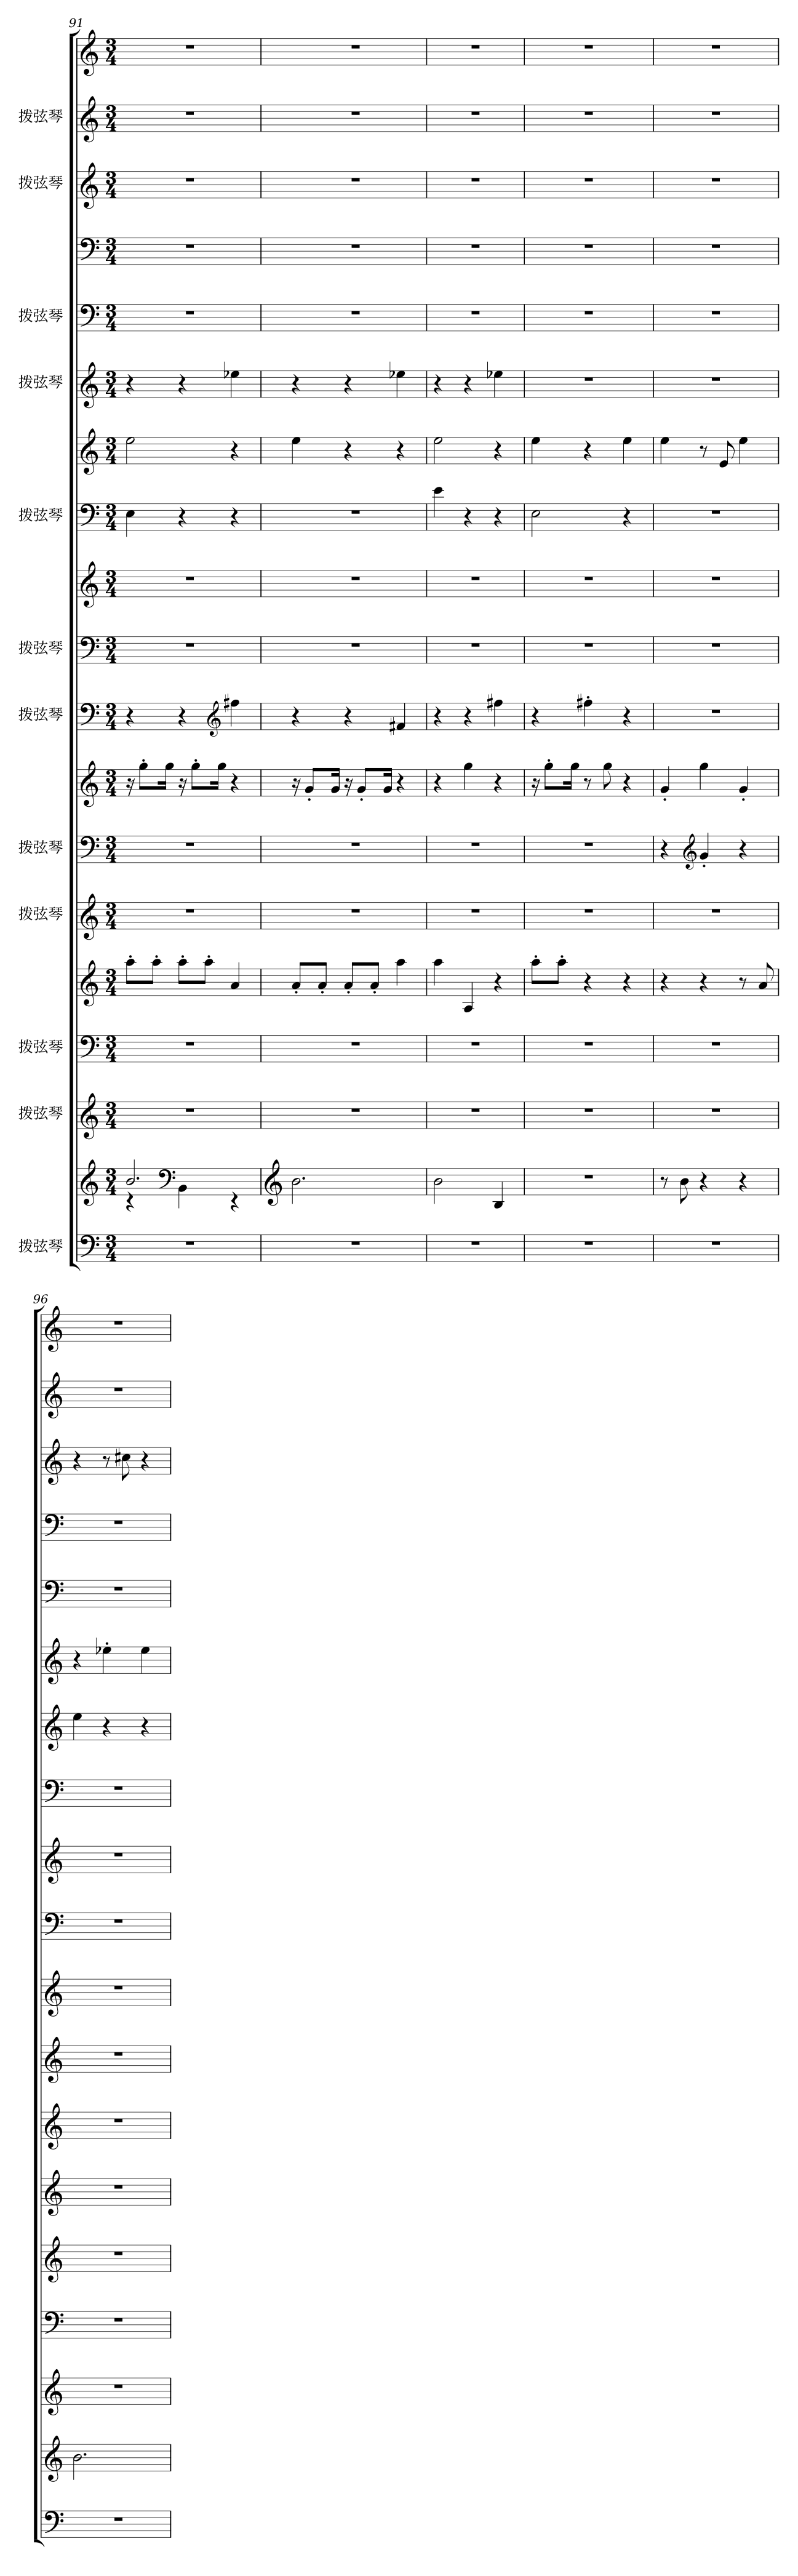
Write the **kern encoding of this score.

**kern	**kern	**kern	**kern	**kern	**kern	**kern	**kern	**kern	**kern	**kern	**kern	**kern	**kern	**kern	**kern	**kern	**kern	**kern
*part12	*part12	*part11	*part10	*part10	*part9	*part8	*part8	*part7	*part6	*part6	*part5	*part5	*part4	*part3	*part3	*part2	*part1	*part1
*staff19	*staff18	*staff17	*staff16	*staff15	*staff14	*staff13	*staff12	*staff11	*staff10	*staff9	*staff8	*staff7	*staff6	*staff5	*staff4	*staff3	*staff2	*staff1
*I"拨弦琴	*	*I"拨弦琴	*I"拨弦琴	*	*I"拨弦琴	*I"拨弦琴	*	*I"拨弦琴	*I"拨弦琴	*	*I"拨弦琴	*	*I"拨弦琴	*I"拨弦琴	*	*I"拨弦琴	*I"拨弦琴	*
*clefF4	*clefG2	*clefG2	*clefF4	*clefG2	*clefG2	*clefF4	*clefG2	*clefF4	*clefF4	*clefG2	*clefF4	*clefG2	*clefG2	*clefF4	*clefF4	*clefG2	*clefG2	*clefG2
*k[]	*k[]	*k[]	*k[]	*k[]	*k[]	*k[]	*k[]	*k[]	*k[]	*k[]	*k[]	*k[]	*k[]	*k[]	*k[]	*k[]	*k[]	*k[]
*M3/4	*M3/4	*M3/4	*M3/4	*M3/4	*M3/4	*M3/4	*M3/4	*M3/4	*M3/4	*M3/4	*M3/4	*M3/4	*M3/4	*M3/4	*M3/4	*M3/4	*M3/4	*M3/4
=91	=91	=91	=91	=91	=91	=91	=91	=91	=91	=91	=91	=91	=91	=91	=91	=91	=91	=91
*	*^	*	*	*	*	*	*	*	*	*	*	*	*	*	*	*	*	*
2.r	2.b/	4r	2.r	2.r	8aa'\L	2.r	2.r	16r	4r	2.r	2.r	4E\	2ee\	4r	2.r	2.r	2.r	2.r	2.r
.	.	.	.	.	.	.	.	8gg'\L	.	.	.	.	.	.	.	.	.	.	.
.	.	.	.	.	8aa'\J	.	.	.	.	.	.	.	.	.	.	.	.	.	.
.	.	.	.	.	.	.	.	16gg\Jk	.	.	.	.	.	.	.	.	.	.	.
*	*clefF4	*	*	*	*	*	*	*	*	*	*	*	*	*	*	*	*	*	*
.	.	4BB\	.	.	8aa'\L	.	.	16r	4r	.	.	4r	.	4r	.	.	.	.	.
.	.	.	.	.	.	.	.	8gg'\L	.	.	.	.	.	.	.	.	.	.	.
.	.	.	.	.	8aa'\J	.	.	.	.	.	.	.	.	.	.	.	.	.	.
.	.	.	.	.	.	.	.	16gg\Jk	.	.	.	.	.	.	.	.	.	.	.
*	*	*	*	*	*	*	*	*	*clefG2	*	*	*	*	*	*	*	*	*	*
.	.	4r	.	.	4a/	.	.	4r	4ff#X\	.	.	4r	4r	4ee-X\	.	.	.	.	.
*	*v	*v	*	*	*	*	*	*	*	*	*	*	*	*	*	*	*	*	*
=92	=92	=92	=92	=92	=92	=92	=92	=92	=92	=92	=92	=92	=92	=92	=92	=92	=92	=92
*	*clefG2	*	*	*	*	*	*	*	*	*	*	*	*	*	*	*	*	*
2.r	2.b\	2.r	2.r	8a'/L	2.r	2.r	16r	4r	2.r	2.r	2.r	4ee\	4r	2.r	2.r	2.r	2.r	2.r
.	.	.	.	.	.	.	8g'/L	.	.	.	.	.	.	.	.	.	.	.
.	.	.	.	8a'/J	.	.	.	.	.	.	.	.	.	.	.	.	.	.
.	.	.	.	.	.	.	16g/Jk	.	.	.	.	.	.	.	.	.	.	.
.	.	.	.	8a'/L	.	.	16r	4r	.	.	.	4r	4r	.	.	.	.	.
.	.	.	.	.	.	.	8g'/L	.	.	.	.	.	.	.	.	.	.	.
.	.	.	.	8a'/J	.	.	.	.	.	.	.	.	.	.	.	.	.	.
.	.	.	.	.	.	.	16g/Jk	.	.	.	.	.	.	.	.	.	.	.
.	.	.	.	4aa\	.	.	4r	4f#X/	.	.	.	4r	4ee-X\	.	.	.	.	.
=93	=93	=93	=93	=93	=93	=93	=93	=93	=93	=93	=93	=93	=93	=93	=93	=93	=93	=93
2.r	2b\	2.r	2.r	4aa\	2.r	2.r	4r	4r	2.r	2.r	4e\	2ee\	4r	2.r	2.r	2.r	2.r	2.r
.	.	.	.	4A/	.	.	4gg\	4r	.	.	4r	.	4r	.	.	.	.	.
.	4B/	.	.	4r	.	.	4r	4ff#X\	.	.	4r	4r	4ee-X\	.	.	.	.	.
=94	=94	=94	=94	=94	=94	=94	=94	=94	=94	=94	=94	=94	=94	=94	=94	=94	=94	=94
2.r	2.r	2.r	2.r	8aa'\L	2.r	2.r	16r	4r	2.r	2.r	2E\	4ee\	2.r	2.r	2.r	2.r	2.r	2.r
.	.	.	.	.	.	.	8gg'\L	.	.	.	.	.	.	.	.	.	.	.
.	.	.	.	8aa'\J	.	.	.	.	.	.	.	.	.	.	.	.	.	.
.	.	.	.	.	.	.	16gg\Jk	.	.	.	.	.	.	.	.	.	.	.
.	.	.	.	4r	.	.	8r	4ff#X'\	.	.	.	4r	.	.	.	.	.	.
.	.	.	.	.	.	.	8gg\	.	.	.	.	.	.	.	.	.	.	.
.	.	.	.	4r	.	.	4r	4r	.	.	4r	4ee\	.	.	.	.	.	.
!!LO:PB:g=z
=95	=95	=95	=95	=95	=95	=95	=95	=95	=95	=95	=95	=95	=95	=95	=95	=95	=95	=95
2.r	8r	2.r	2.r	4r	2.r	4r	4g'/	2.r	2.r	2.r	2.r	4ee\	2.r	2.r	2.r	2.r	2.r	2.r
.	8b\	.	.	.	.	.	.	.	.	.	.	.	.	.	.	.	.	.
*	*	*	*	*	*	*clefG2	*	*	*	*	*	*	*	*	*	*	*	*
.	4r	.	.	4r	.	4g'/	4gg\	.	.	.	.	8r	.	.	.	.	.	.
.	.	.	.	.	.	.	.	.	.	.	.	8e/	.	.	.	.	.	.
.	4r	.	.	8r	.	4r	4g'/	.	.	.	.	4ee\	.	.	.	.	.	.
.	.	.	.	8a/	.	.	.	.	.	.	.	.	.	.	.	.	.	.
=96	=96	=96	=96	=96	=96	=96	=96	=96	=96	=96	=96	=96	=96	=96	=96	=96	=96	=96
2.r	2.b\	2.r	2.r	2.r	2.r	2.r	2.r	2.r	2.r	2.r	2.r	4ee\	4r	2.r	2.r	4r	2.r	2.r
.	.	.	.	.	.	.	.	.	.	.	.	4r	4ee-X'\	.	.	8r	.	.
.	.	.	.	.	.	.	.	.	.	.	.	.	.	.	.	8cc#X\	.	.
.	.	.	.	.	.	.	.	.	.	.	.	4r	4ee-\	.	.	4r	.	.
=	=	=	=	=	=	=	=	=	=	=	=	=	=	=	=	=	=	=
*-	*-	*-	*-	*-	*-	*-	*-	*-	*-	*-	*-	*-	*-	*-	*-	*-	*-	*-
